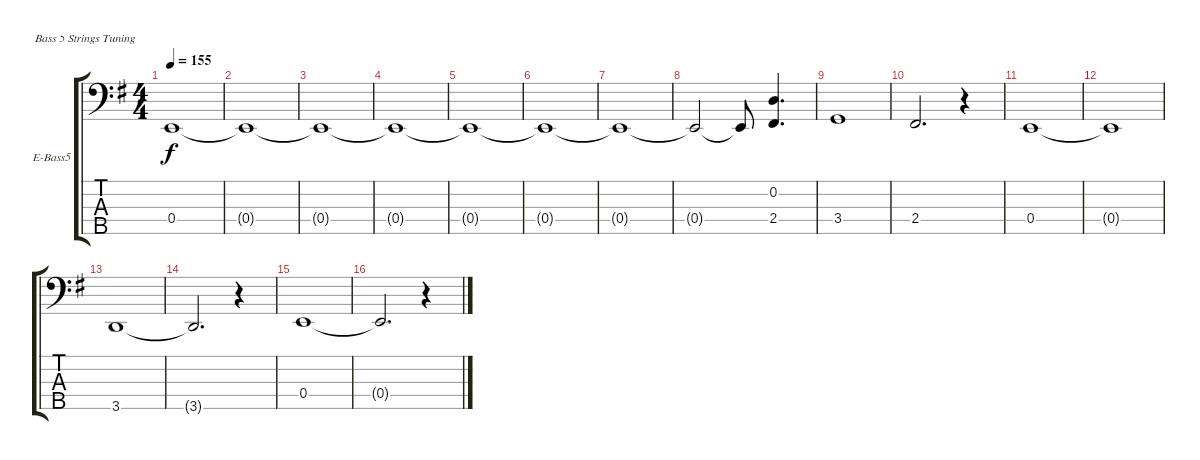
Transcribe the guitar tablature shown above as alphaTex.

\bracketExtendMode groupsimilarinstruments
\firstSystemTrackNameOrientation horizontal
\otherSystemsTrackNameOrientation horizontal
\track ("Bass" "E-Bass5") {instrument electricbassfinger}
\staff {score tabs}
\tuning (G2 D2 A1 E1 B0)
\ts (4 4)
\tempo 155
\clef f4
\ks g
0.4.1{dy f} |
0.4{t}.1 |
0.4{t}.1 |
0.4{t}.1 |
0.4{t}.1 |
0.4{t}.1 |
0.4{t}.1 |
0.4{t}.2 0.4{t}.8 (2.4 0.2).4{d} |
3.4.1 |
2.4.2{d} r.4 |
0.4.1 |
0.4{t}.1 |
3.5.1 |
3.5{t}.2{d} r.4 |
0.4.1 |
0.4{t}.2{d} r.4
